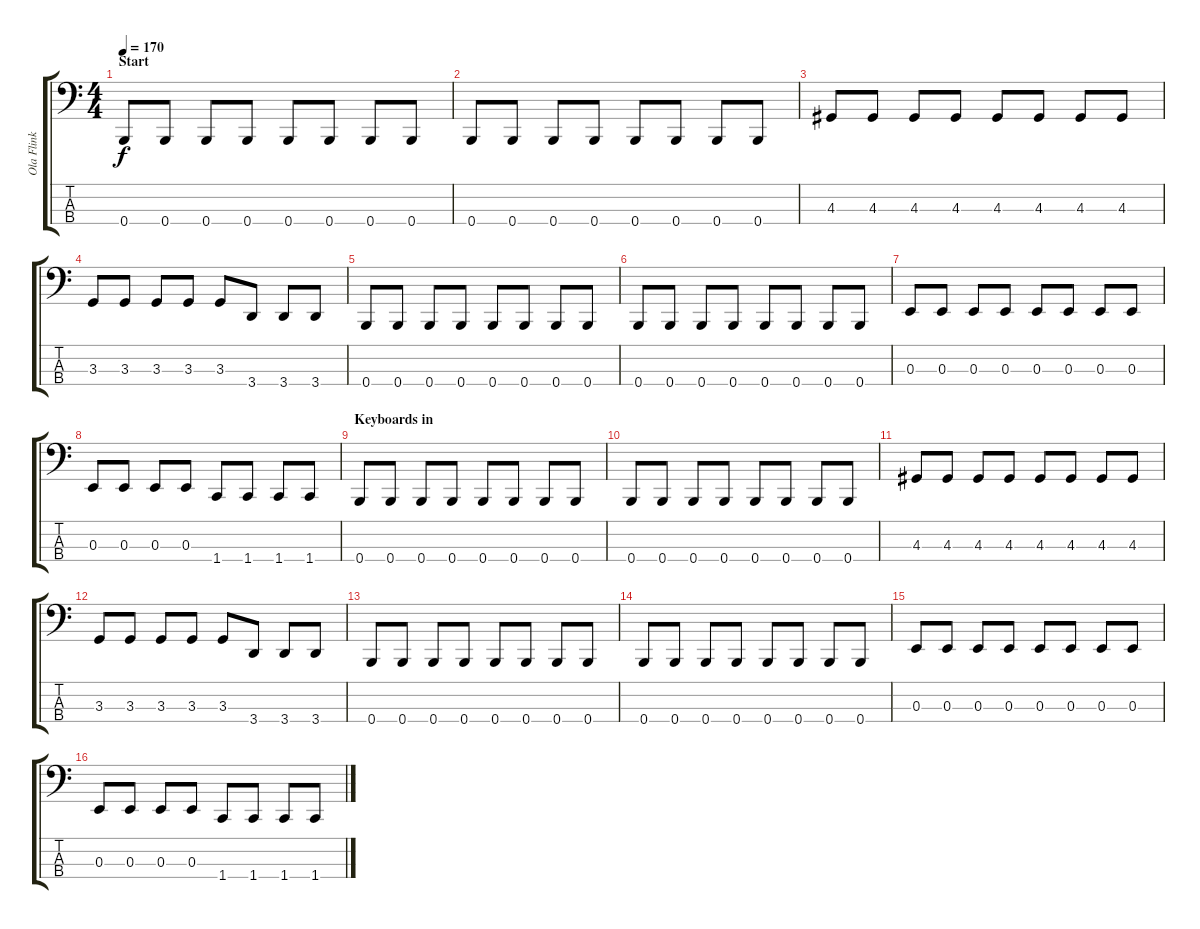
\track ("Ola Flink -Bass-" "Ola Flink ") {instrument electricbasspick}
\staff {score tabs}
\tuning (Eb2 A1 E1 B0) {hide}
\ts (4 4)
\section ("" "Start")
\tempo 170
\clef f4
\ks c
0.4.8{dy f instrument electricbasspick} 0.4.8 0.4.8 0.4.8 0.4.8 0.4.8 0.4.8 0.4.8 |
0.4.8 0.4.8 0.4.8 0.4.8 0.4.8 0.4.8 0.4.8 0.4.8 |
4.3.8 4.3.8 4.3.8 4.3.8 4.3.8 4.3.8 4.3.8 4.3.8 |
3.3.8 3.3.8 3.3.8 3.3.8 3.3.8 3.4.8 3.4.8 3.4.8 |
0.4.8 0.4.8 0.4.8 0.4.8 0.4.8 0.4.8 0.4.8 0.4.8 |
0.4.8 0.4.8 0.4.8 0.4.8 0.4.8 0.4.8 0.4.8 0.4.8 |
0.3.8 0.3.8 0.3.8 0.3.8 0.3.8 0.3.8 0.3.8 0.3.8 |
0.3.8 0.3.8 0.3.8 0.3.8 1.4.8 1.4.8 1.4.8 1.4.8 |
\section ("" "Keyboards in")
0.4.8 0.4.8 0.4.8 0.4.8 0.4.8 0.4.8 0.4.8 0.4.8 |
0.4.8 0.4.8 0.4.8 0.4.8 0.4.8 0.4.8 0.4.8 0.4.8 |
4.3.8 4.3.8 4.3.8 4.3.8 4.3.8 4.3.8 4.3.8 4.3.8 |
3.3.8 3.3.8 3.3.8 3.3.8 3.3.8 3.4.8 3.4.8 3.4.8 |
0.4.8 0.4.8 0.4.8 0.4.8 0.4.8 0.4.8 0.4.8 0.4.8 |
0.4.8 0.4.8 0.4.8 0.4.8 0.4.8 0.4.8 0.4.8 0.4.8 |
0.3.8 0.3.8 0.3.8 0.3.8 0.3.8 0.3.8 0.3.8 0.3.8 |
0.3.8 0.3.8 0.3.8 0.3.8 1.4.8 1.4.8 1.4.8 1.4.8
